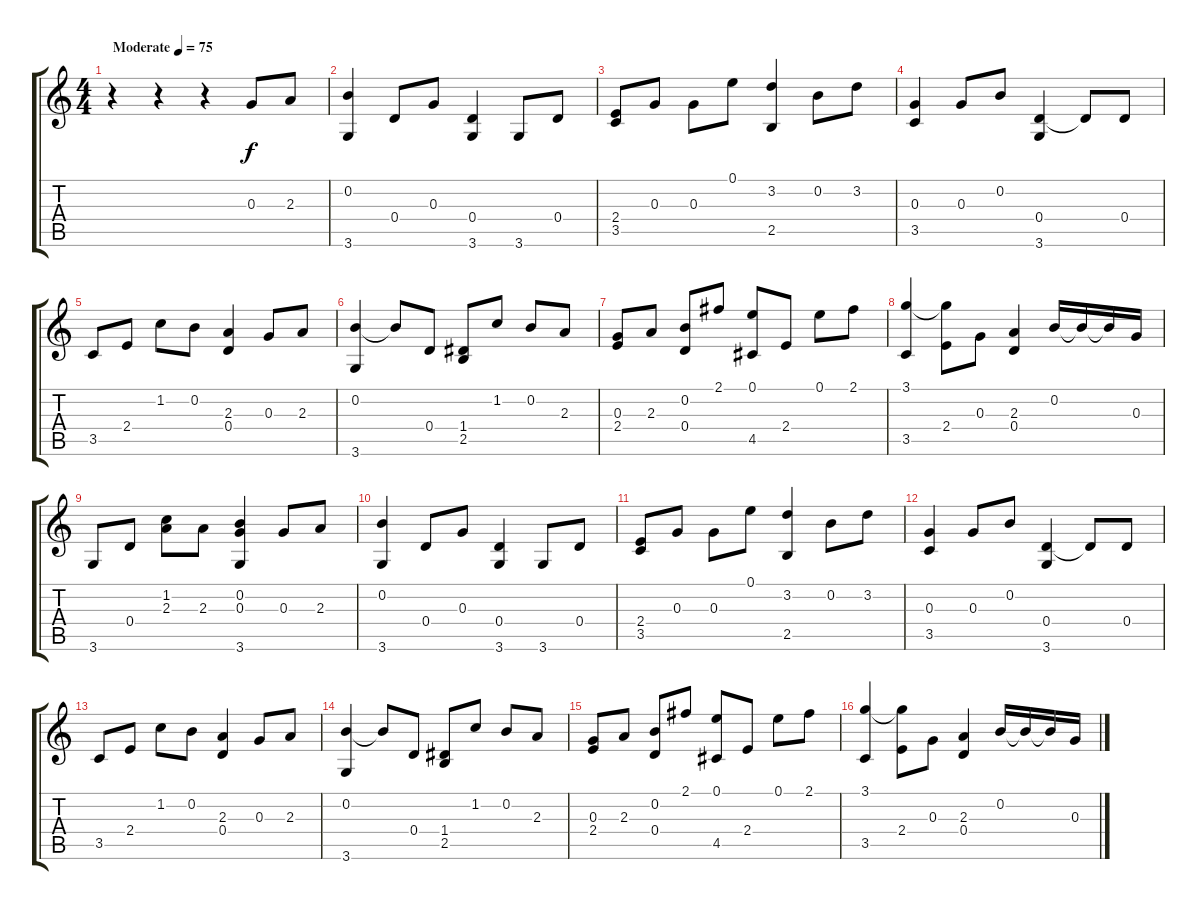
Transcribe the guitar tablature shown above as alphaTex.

\track "" {instrument acousticguitarsteel}
\staff {score tabs}
\tuning (E4 B3 G3 D3 A2 E2) {hide}
\ts (4 4)
\tempo (75 "Moderate")
\clef g2
\ks c
r.4{dy f instrument acousticguitarsteel} r.4 r.4 0.3.8 2.3.8 |
(0.2 3.6).4 0.4.8 0.3.8 (0.4 3.6).4 3.6.8 0.4.8 |
(2.4 3.5).8 0.3.8 0.3.8 0.1.8 (3.2 2.5).4 0.2.8 3.2.8 |
(0.3 3.5).4 0.3.8 0.2.8 (0.4 3.6).4 0.4{t}.8 0.4.8 |
3.5.8 2.4.8 1.2.8 0.2.8 (2.3 0.4).4 0.3.8 2.3.8 |
(0.2 3.6).4 0.2{t}.8 0.4.8 (1.4 2.5).8 1.2.8 0.2.8 2.3.8 |
(0.3 2.4).8 2.3.8 (0.2 0.4).8 2.1.8 (0.1 4.5).8 2.4.8 0.1.8 2.1.8 |
(3.1 3.5).4 (3.1{t} 2.4).8 0.3.8 (2.3 0.4).4 0.2.16 0.2{t}.16 0.2{t}.16 0.3.16 |
3.6.8 0.4.8 (1.2 2.3).8 2.3.8 (0.2 0.3 3.6).4 0.3.8 2.3.8 |
(0.2 3.6).4 0.4.8 0.3.8 (0.4 3.6).4 3.6.8 0.4.8 |
(2.4 3.5).8 0.3.8 0.3.8 0.1.8 (3.2 2.5).4 0.2.8 3.2.8 |
(0.3 3.5).4 0.3.8 0.2.8 (0.4 3.6).4 0.4{t}.8 0.4.8 |
3.5.8 2.4.8 1.2.8 0.2.8 (2.3 0.4).4 0.3.8 2.3.8 |
(0.2 3.6).4 0.2{t}.8 0.4.8 (1.4 2.5).8 1.2.8 0.2.8 2.3.8 |
(0.3 2.4).8 2.3.8 (0.2 0.4).8 2.1.8 (0.1 4.5).8 2.4.8 0.1.8 2.1.8 |
(3.1 3.5).4 (3.1{t} 2.4).8 0.3.8 (2.3 0.4).4 0.2.16 0.2{t}.16 0.2{t}.16 0.3.16
